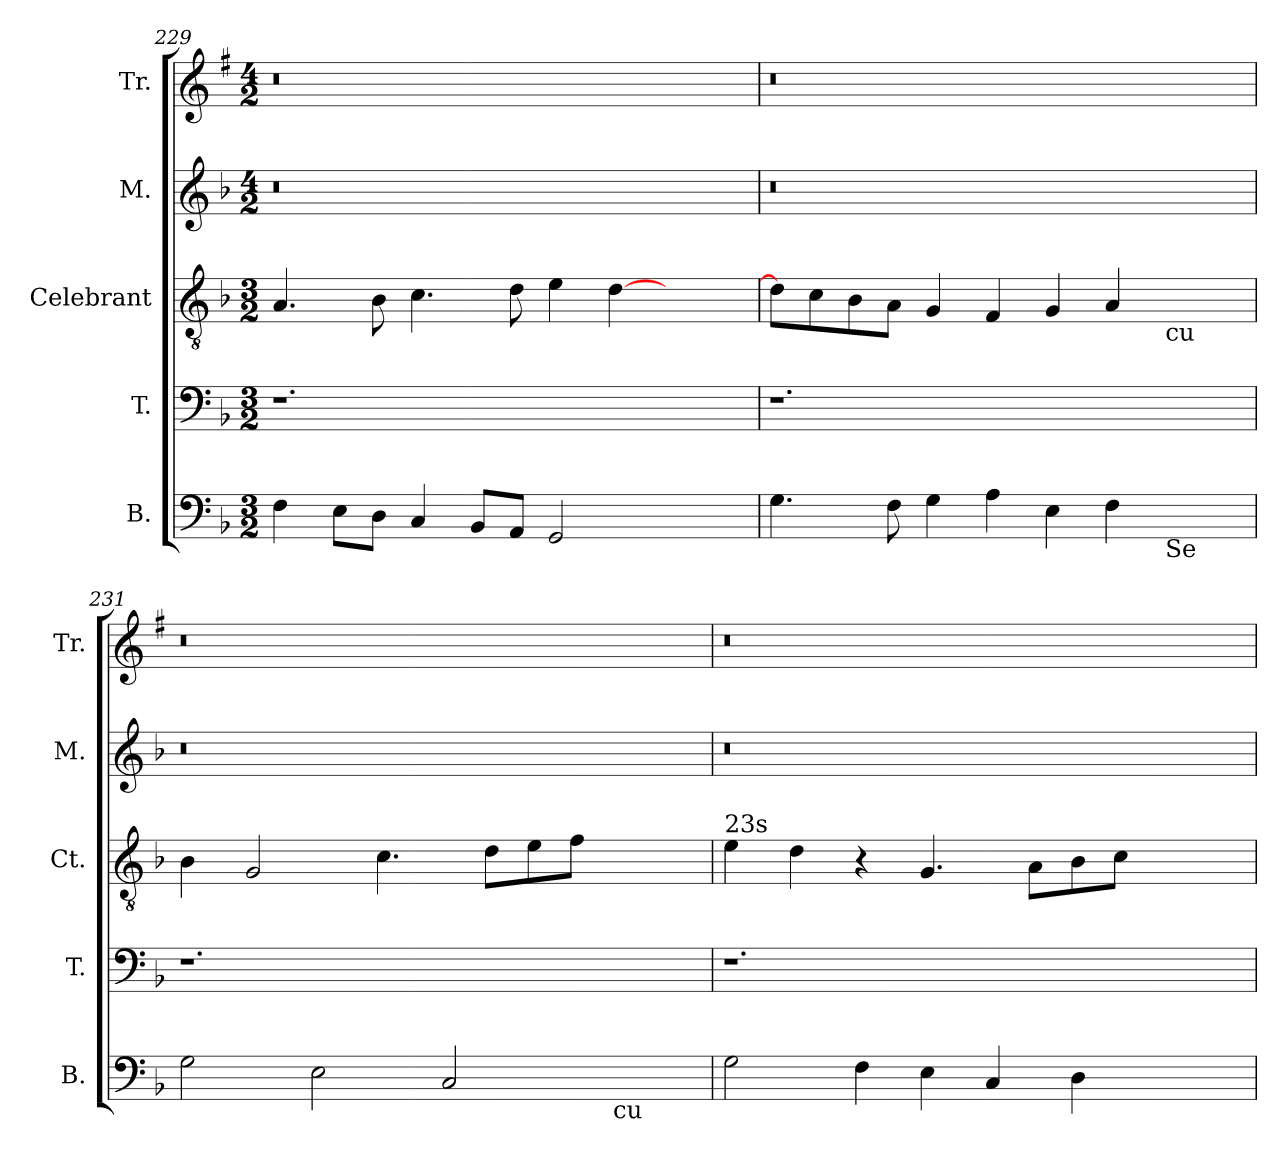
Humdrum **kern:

**kern	**kern	**kern	**kern	**kern
*part5	*part4	*part3	*part2	*part1
*staff5	*staff4	*staff3	*staff2	*staff1
*I"B.	*I"T.	*I"Celebrant	*I"M.	*I"Tr.
*I'B.	*I'T.	*I'Ct.	*I'M.	*I'Tr.
*clefF4	*clefF4	*clefGv2	*clefG2	*clefG2
*	*	*	*	*ITrd1c2
*k[b-]	*k[b-]	*k[b-]	*k[b-]	*k[b-]
*F:	*F:	*F:	*F:	*F:
*M3/2	*M3/2	*M3/2	*M4/2	*M4/2
=229	=229	=229	=229	=229
4F\	1.r	4.A/	0r	0r
8E\L	.	.	.	.
8D\J	.	8B-\	.	.
4C/	.	4.c\	.	.
8BB-/L	.	.	.	.
8AA/J	.	8d\	.	.
2GG/	.	4e\	.	.
.	.	[>4d\	.	.
2ryy	2ryy	2ryy	.	.
=230	=230	=230	=230	=230
4.G\	1.r	8d\L]	0r	0r
.	.	8c\	.	.
.	.	8B-\	.	.
8F\	.	8A\J	.	.
4G\	.	4G/	.	.
4A\	.	4F/	.	.
4E\	.	4G/	.	.
4F\	.	4A/	.	.
!	!	!LO:TX:b:t=cu	!	!
!LO:TX:b:t=Se	!	!	!	!
2ryy	2ryy	2ryy	.	.
=231	=231	=231	=231	=231
2G\	1.r	4B-\	0r	0r
.	.	2G/	.	.
2E\	.	.	.	.
.	.	4.c\	.	.
2C/	.	.	.	.
.	.	8d\L	.	.
.	.	8e\	.	.
.	.	8f\J	.	.
!LO:TX:b:t=cu	!	!	!	!
2ryy	2ryy	2ryy	.	.
!!LO:LB:g=z
=232	=232	=232	=232	=232
!	!	!LO:TX:a:t=23s	!	!
2G\	1.r	4e\	0r	0r
.	.	4d\	.	.
4F\	.	4r	.	.
4E\	.	4.G/	.	.
4C/	.	.	.	.
.	.	8A\L	.	.
4D\	.	8B-\	.	.
.	.	8c\J	.	.
2ryy	2ryy	2ryy	.	.
=	=	=	=	=
*-	*-	*-	*-	*-
